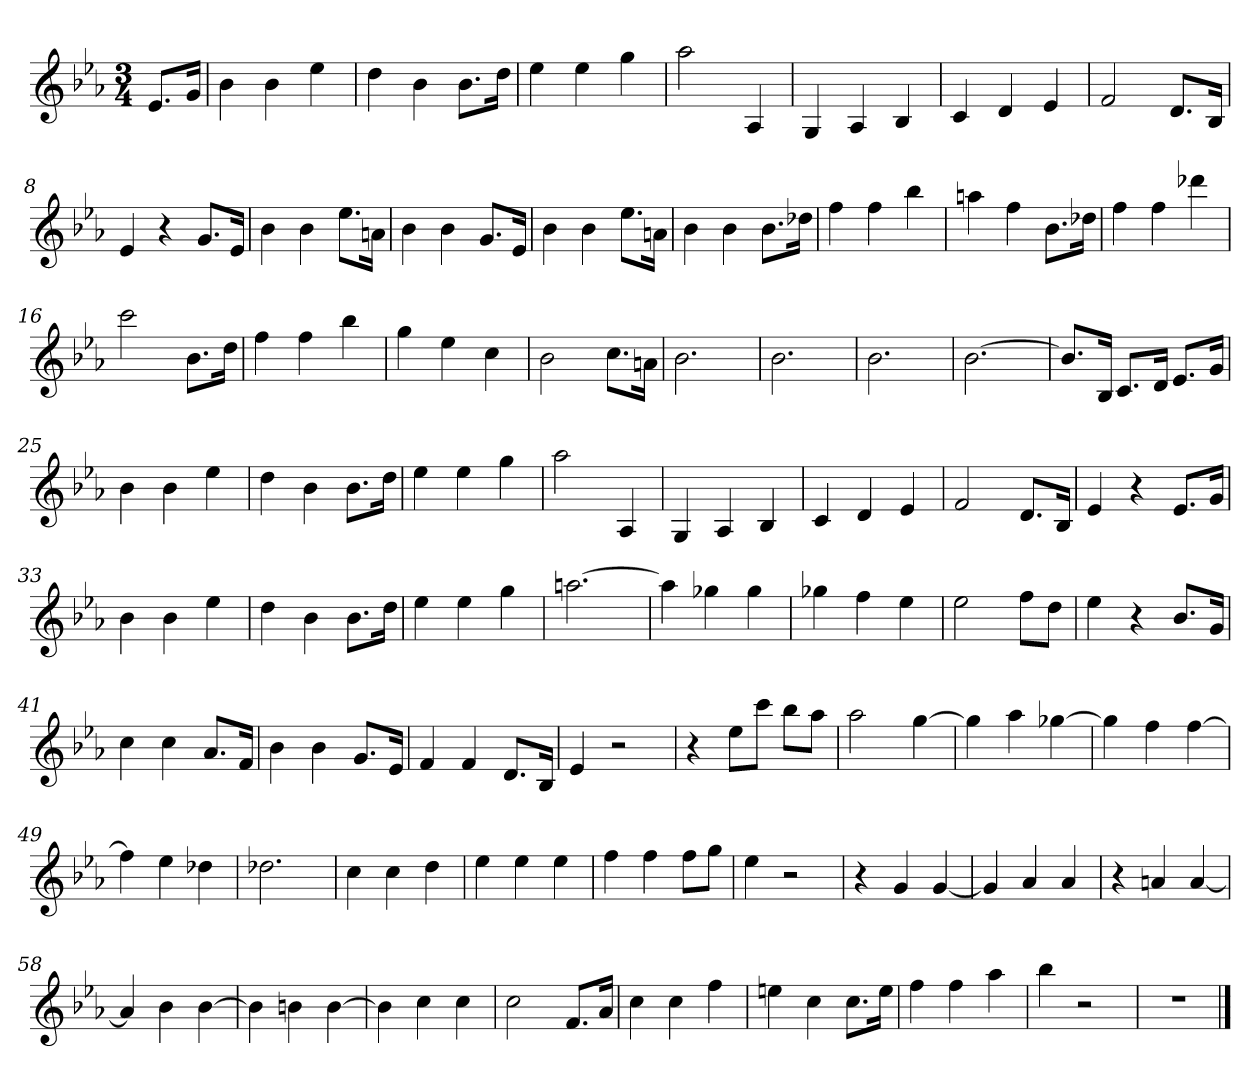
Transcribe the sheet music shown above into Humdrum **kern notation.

**kern
*part1
*staff1
*k[b-e-a-]
*E-:
*M3/4
=
8.e-L
16gJk
=1
4b-
4b-
4ee-
=2
4dd
4b-
8.b-L
16ddJk
=3
4ee-
4ee-
4gg
=4
2aa-
4A-
=5
4G
4A-
4B-
=6
4c
4d
4e-
=7
2f
8.dL
16B-Jk
=8
4e-
4r
8.gL
16e-Jk
=9
4b-
4b-
8.ee-L
16anJk
=10
4b-
4b-
8.gL
16e-Jk
=11
4b-
4b-
8.ee-L
16anJk
=12
4b-
4b-
8.b-L
16dd-XJk
=13
4ff
4ff
4bb-
=14
4aan
4ff
8.b-L
16dd-XJk
=15
4ff
4ff
4ddd-X
=16
2ccc
8.b-L
16ddJk
=17
4ff
4ff
4bb-
=18
4gg
4ee-
4cc
=19
2b-
8.ccL
16anJk
=20
2.b-
=21
2.b-
=22
2.b-
=23
[2.b-
=24
8.b-L]
16B-Jk
8.cL
16dJk
8.e-L
16gJk
=25
4b-
4b-
4ee-
=26
4dd
4b-
8.b-L
16ddJk
=27
4ee-
4ee-
4gg
=28
2aa-
4A-
=29
4G
4A-
4B-
=30
4c
4d
4e-
=31
2f
8.dL
16B-Jk
=32
4e-
4r
8.e-L
16gJk
=33
4b-
4b-
4ee-
=34
4dd
4b-
8.b-L
16ddJk
=35
4ee-
4ee-
4gg
=36
[2.aan
=37
4aa]
4gg-X
4gg-
=38
4gg-X
4ff
4ee-
=39
2ee-
8ffL
8ddJ
=40
4ee-
4r
8.b-L
16gJk
=41
4cc
4cc
8.a-L
16fJk
=42
4b-
4b-
8.gL
16e-Jk
=43
4f
4f
8.dL
16B-Jk
=44
4e-
2r
=45
4r
8ee-L
8cccJ
8bb-L
8aa-J
=46
2aa-
[4gg
=47
4gg]
4aa-
[4gg-X
=48
4gg-]
4ff
[4ff
=49
4ff]
4ee-
4dd-X
=50
2.dd-X
=51
4cc
4cc
4dd
=52
4ee-
4ee-
4ee-
=53
4ff
4ff
8ffL
8ggJ
=54
4ee-
2r
=55
4r
4g
[4g
=56
4g]
4a-
4a-
=57
4r
4an
[4a
=58
4a]
4b-
[4b-
=59
4b-]
4bn
[4b
=60
4b]
4cc
4cc
=61
2cc
8.fL
16a-Jk
=62
4cc
4cc
4ff
=63
4een
4cc
8.ccL
16eeJk
=64
4ff
4ff
4aa-
=65
4bb-
2r
=66
2.r
==
*-
